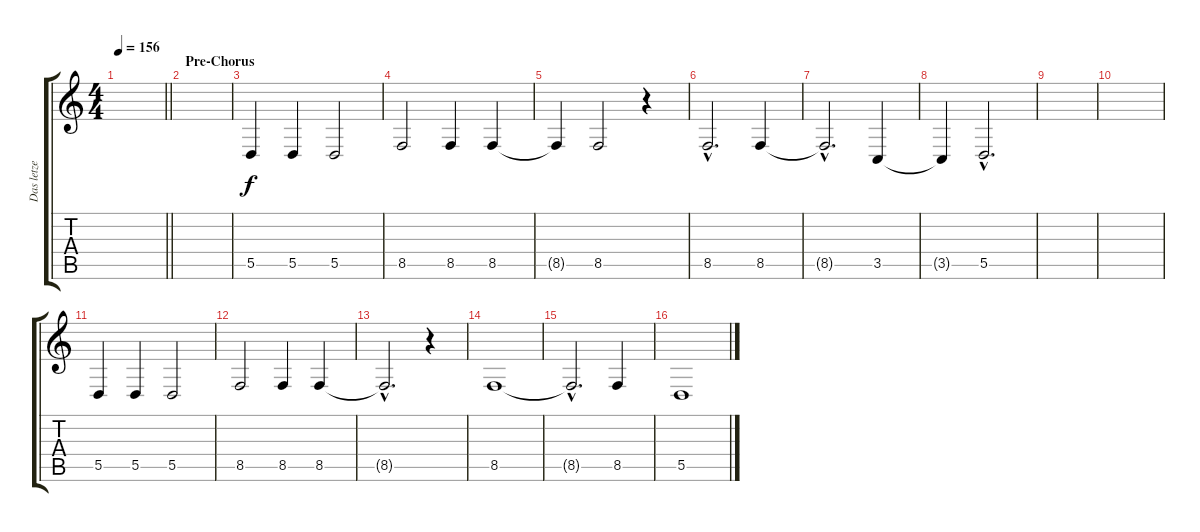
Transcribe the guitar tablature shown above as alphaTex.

\track ("Das letze Einhorn" "Das letze ") {instrument choiraahs}
\staff {score tabs}
\tuning (E4 B3 G3 D3 A2 E2) {hide}
\ts (4 4)
\tempo 156
\clef g2
\barLineRight lightlight
\ks c
|
\section ("" "Pre-Chorus")
|
5.5.4 5.5.4 5.5.2 |
8.5.2 8.5.4 8.5.4 |
8.5{t}.4 8.5.2 r.4 |
8.5{hac}.2{d} 8.5.4 |
8.5{hac t}.2{d} 3.5.4 |
3.5{t}.4 5.5{hac}.2{d} |
|
|
5.5.4 5.5.4 5.5.2 |
8.5.2 8.5.4 8.5.4 |
8.5{hac t}.2{d} r.4 |
8.5.1 |
8.5{hac t}.2{d} 8.5.4 |
5.5.1
